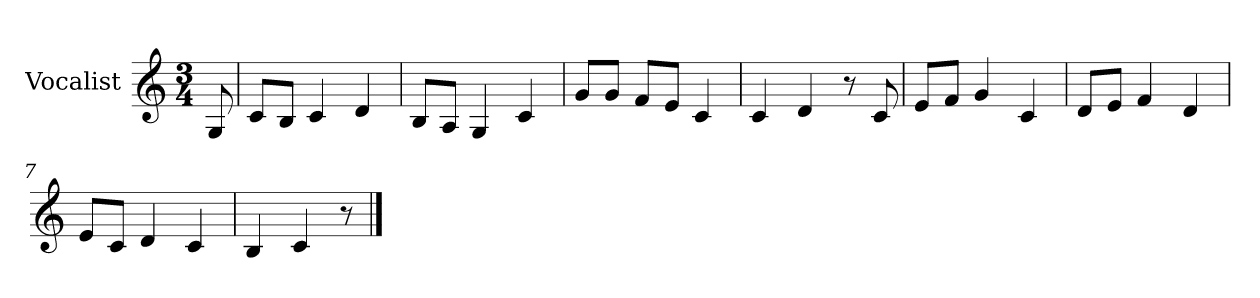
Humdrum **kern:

**kern
*part1
*staff1
*I"Vocalist
*k[]
*C:
*M3/4
=
8G
=1
8cL
8BJ
4c
4d
=2
8BL
8AJ
4G
4c
=3
8gL
8gJ
8fL
8eJ
4c
=4
4c
4d
8r
8c
=5
8eL
8fJ
4g
4c
=6
8dL
8eJ
4f
4d
=7
8eL
8cJ
4d
4c
=8
4B
4c
8r
==
*-
